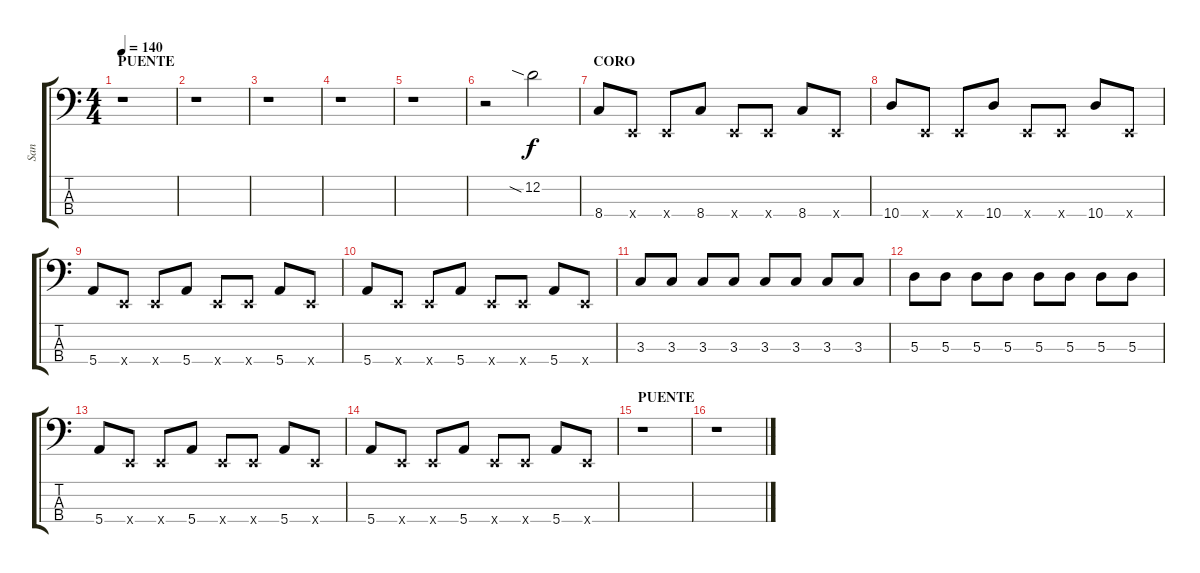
\track ("San" "San") {instrument electricbasspick}
\staff {score tabs}
\tuning (G2 D2 A1 E1) {hide}
\ts (4 4)
\section ("" "PUENTE ")
\tempo 140
\clef f4
\ks c
r.1{dy f} |
r.1 |
r.1 |
r.1 |
r.1 |
r.2 12.2{sia}.2 |
\section ("" "CORO")
8.4.8 0.4{x}.8 0.4{x}.8 8.4.8 0.4{x}.8 0.4{x}.8 8.4.8 0.4{x}.8 |
10.4.8 0.4{x}.8 0.4{x}.8 10.4.8 0.4{x}.8 0.4{x}.8 10.4.8 0.4{x}.8 |
5.4.8 0.4{x}.8 0.4{x}.8 5.4.8 0.4{x}.8 0.4{x}.8 5.4.8 0.4{x}.8 |
5.4.8 0.4{x}.8 0.4{x}.8 5.4.8 0.4{x}.8 0.4{x}.8 5.4.8 0.4{x}.8 |
3.3.8 3.3.8 3.3.8 3.3.8 3.3.8 3.3.8 3.3.8 3.3.8 |
5.3.8 5.3.8 5.3.8 5.3.8 5.3.8 5.3.8 5.3.8 5.3.8 |
5.4.8 0.4{x}.8 0.4{x}.8 5.4.8 0.4{x}.8 0.4{x}.8 5.4.8 0.4{x}.8 |
5.4.8 0.4{x}.8 0.4{x}.8 5.4.8 0.4{x}.8 0.4{x}.8 5.4.8 0.4{x}.8 |
\section ("" "PUENTE")
r.1 |
r.1
